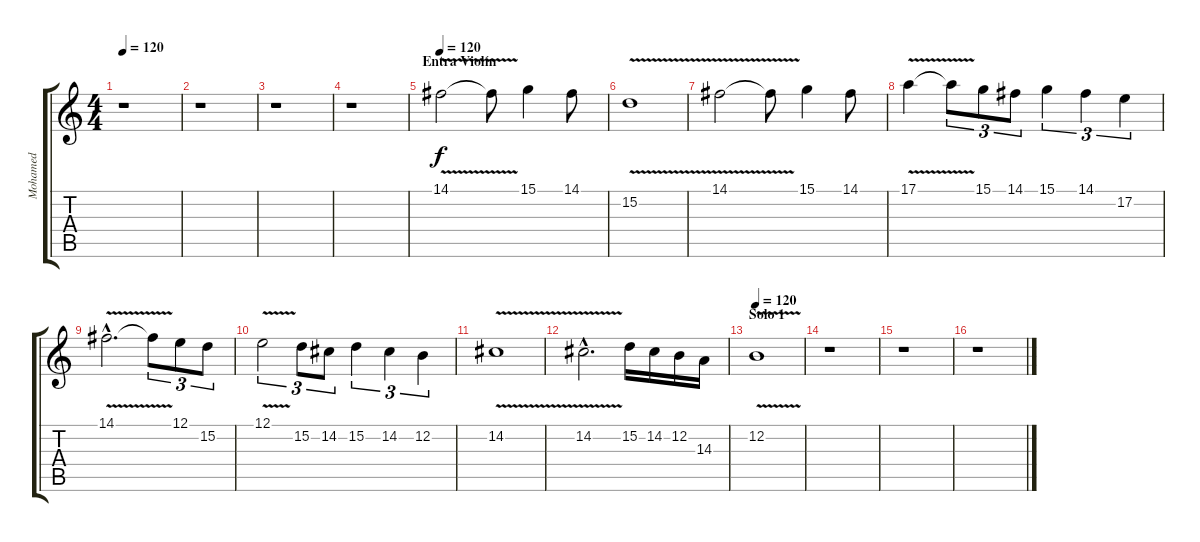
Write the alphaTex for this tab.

\track ("Mohamed" "Mohamed") {instrument violin}
\staff {score tabs}
\tuning (E4 B3 G3 D3 A2 E2) {hide}
\ts (4 4)
\tempo 120
\clef g2
\ks c
r.1{dy f} |
r.1 |
r.1 |
r.1 |
\section ("" "Entra Violín")
\tempo 120
14.1{v}.2 14.1{t}.8 15.1.4 14.1.8 |
15.2{v}.1 |
14.1{v}.2 14.1{t}.8 15.1.4 14.1.8 |
17.1{v}.4 17.1{t}.8{tu (3 2)} 15.1.8{tu (3 2)} 14.1.8{tu (3 2)} 15.1.4{tu (3 2)} 14.1.4{tu (3 2)} 17.2.4{tu (3 2)} |
14.1{v hac}.2{d} 14.1{t}.8{tu (3 2)} 12.1.8{tu (3 2)} 15.2.8{tu (3 2)} |
12.1{v}.2{tu (3 2)} 15.2.8{tu (3 2)} 14.2.8{tu (3 2)} 15.2.4{tu (3 2)} 14.2.4{tu (3 2)} 12.2.4{tu (3 2)} |
14.2{v}.1 |
14.2{v hac}.2{d} 15.2.16 14.2.16 12.2.16 14.3.16 |
\section ("" "Solo 1")
\tempo 120
12.2{v}.1{volume 8} |
r.1 |
r.1 |
r.1
